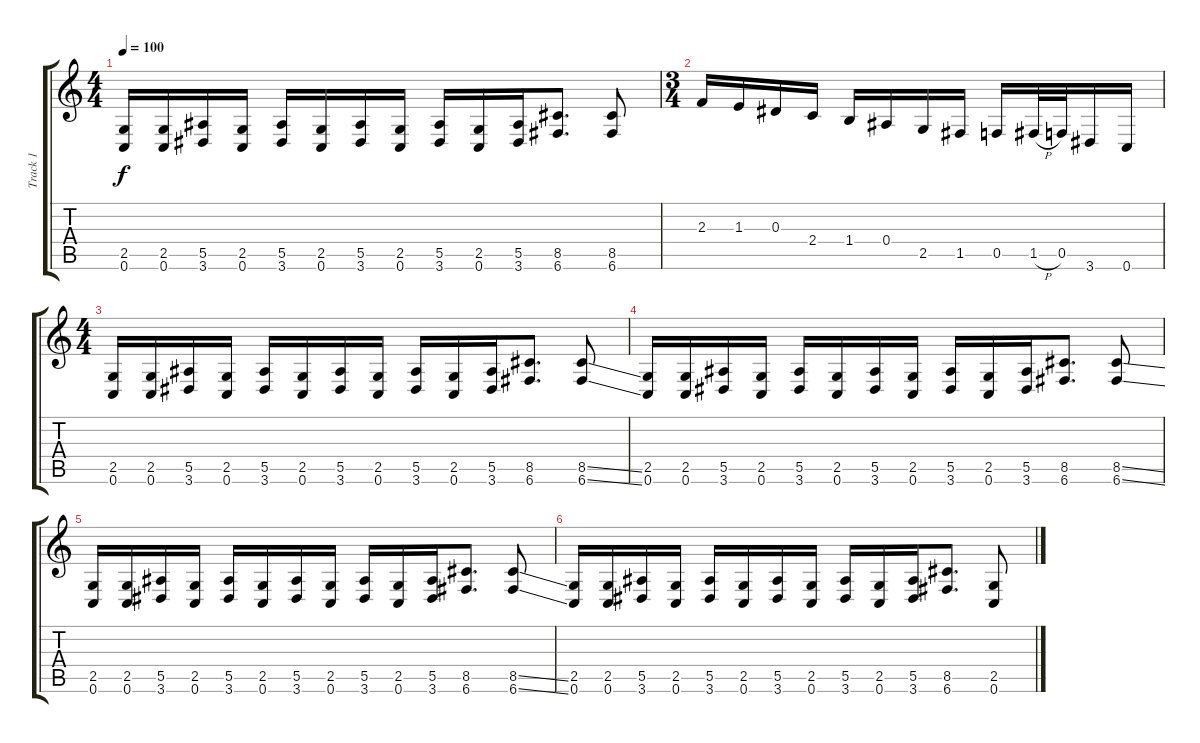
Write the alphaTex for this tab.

\track ("Track 1" "Track 1") {instrument distortionguitar}
\staff {score tabs}
\tuning (C4 G3 Eb3 Bb2 F2 C2) {hide}
\ts (4 4)
\tempo 100
\clef g2
\ks c
(2.5 0.6).16{dy f} (2.5 0.6).16 (5.5 3.6).16 (2.5 0.6).16 (5.5 3.6).16 (2.5 0.6).16 (5.5 3.6).16 (2.5 0.6).16 (5.5 3.6).16 (2.5 0.6).16 (5.5 3.6).16 (8.5 6.6).8{d} (8.5 6.6).8 |
\ts (3 4)
2.3.16 1.3.16 0.3.16 2.4.16 1.4.16 0.4.16 2.5.16 1.5.16 0.5.16 1.5{h}.32 0.5.32 3.6.16 0.6.16 |
\ts (4 4)
(2.5 0.6).16 (2.5 0.6).16 (5.5 3.6).16 (2.5 0.6).16 (5.5 3.6).16 (2.5 0.6).16 (5.5 3.6).16 (2.5 0.6).16 (5.5 3.6).16 (2.5 0.6).16 (5.5 3.6).16 (8.5 6.6).8{d} (8.5{ss} 6.6{ss}).8 |
(2.5 0.6).16 (2.5 0.6).16 (5.5 3.6).16 (2.5 0.6).16 (5.5 3.6).16 (2.5 0.6).16 (5.5 3.6).16 (2.5 0.6).16 (5.5 3.6).16 (2.5 0.6).16 (5.5 3.6).16 (8.5 6.6).8{d} (8.5{ss} 6.6{ss}).8 |
(2.5 0.6).16 (2.5 0.6).16 (5.5 3.6).16 (2.5 0.6).16 (5.5 3.6).16 (2.5 0.6).16 (5.5 3.6).16 (2.5 0.6).16 (5.5 3.6).16 (2.5 0.6).16 (5.5 3.6).16 (8.5 6.6).8{d} (8.5{ss} 6.6{ss}).8 |
(2.5 0.6).16 (2.5 0.6).16 (5.5 3.6).16 (2.5 0.6).16 (5.5 3.6).16 (2.5 0.6).16 (5.5 3.6).16 (2.5 0.6).16 (5.5 3.6).16 (2.5 0.6).16 (5.5 3.6).16 (8.5 6.6).8{d} (2.5 0.6).8
